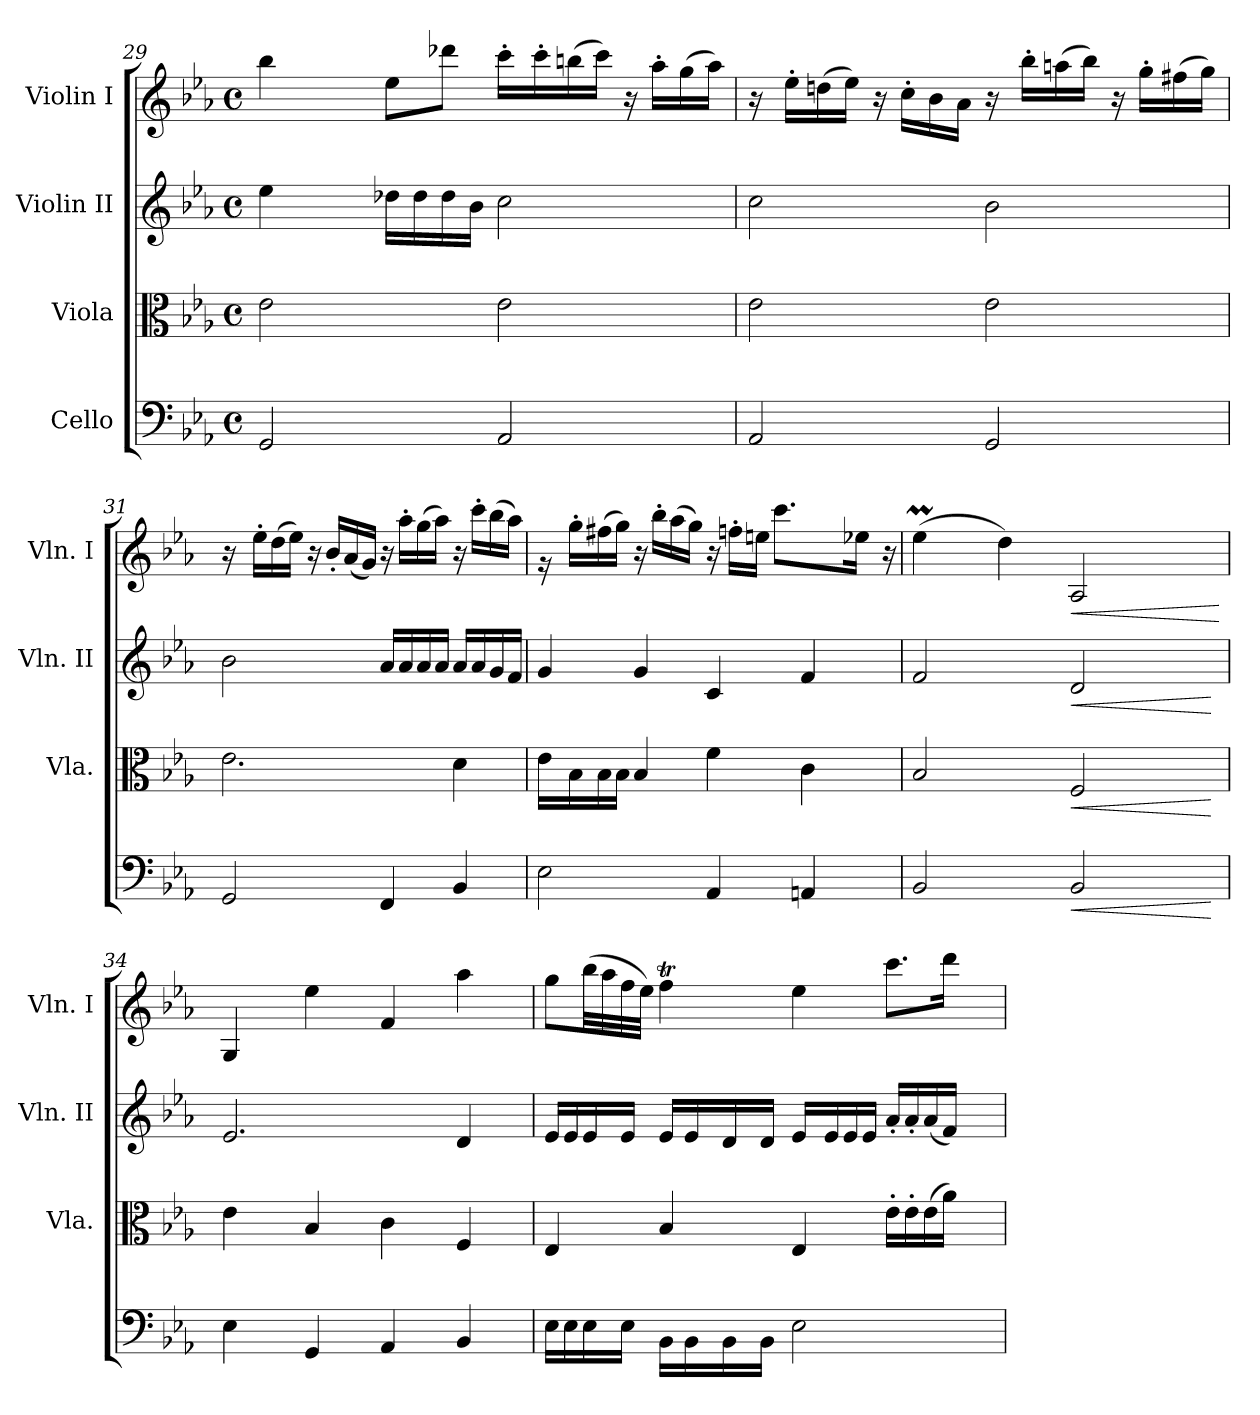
**kern	**dynam	**kern	**dynam	**kern	**dynam	**kern	**dynam
*part4	*part4	*part3	*part3	*part2	*part2	*part1	*part1
*staff4	*staff4	*staff3	*staff3	*staff2	*staff2	*staff1	*staff1
*I"Cello	*	*I"Viola	*	*I"Violin II	*	*I"Violin I	*
*	*	*I'Vla.	*	*I'Vln. II	*	*I'Vln. I	*
*clefF4	*	*clefC3	*	*clefG2	*	*clefG2	*
*k[b-e-a-]	*	*k[b-e-a-]	*	*k[b-e-a-]	*	*k[b-e-a-]	*
*E-:	*	*E-:	*	*E-:	*	*E-:	*
*M4/4	*	*M4/4	*	*M4/4	*	*M4/4	*
*met(c)	*	*met(c)	*	*met(c)	*	*met(c)	*
=29	=29	=29	=29	=29	=29	=29	=29
*^	*	*^	*	*^	*	*	*
2GG/	16GG/LLyy	.	2e-\	16e-\LLyy	.	4ee-\	16ee-\LLyy	.	4bb-\	.
.	16GG/yy	.	.	16e-\yy	.	.	16ee-\yy	.	.	.
.	16GG/yy	.	.	16e-\yy	.	.	16ee-\yy	.	.	.
.	16GG/yy	.	.	16e-\yy	.	.	16ee-\JJyy	.	.	.
.	16GG/yy	.	.	16e-\yy	.	16dd-X\LL	4ryy	.	8ee-\L	.
.	16GG/yy	.	.	16e-\yy	.	16dd-\	.	.	.	.
.	16GG/yy	.	.	16e-\yy	.	16dd-\	.	.	8ddd-X\J	.
.	16GG/yy	.	.	16e-\yy	.	16b-\JJ	.	.	.	.
2AA-/	16AA-/yy	.	2e-\	16e-\yy	.	2cc\	16cc\LLyy	.	16ccc'>\LL	.
.	16AA-/yy	.	.	16e-\yy	.	.	16cc\yy	.	16ccc'>\	.
.	16AA-/yy	.	.	16e-\yy	.	.	16cc\yy	.	(>16bbn\	.
.	16AA-/yy	.	.	16e-\yy	.	.	16cc\yy	.	16ccc\JJ)	.
.	16AA-/yy	.	.	16e-\yy	.	.	16cc\yy	.	16r	.
.	16AA-/yy	.	.	16e-\yy	.	.	16cc\yy	.	16aa-'>\LL	.
.	16AA-/yy	.	.	16e-\yy	.	.	16cc\yy	.	(>16gg\	.
.	16AA-/JJyy	.	.	16e-\JJyy	.	.	16cc\JJyy	.	16aa-\JJ)	.
=30	=30	=30	=30	=30	=30	=30	=30	=30	=30	=30
2AA-/	16AA-/LLyy	.	2e-\	16e-\LLyy	.	2cc\	16cc\LLyy	.	16r	.
.	16AA-/yy	.	.	16e-\yy	.	.	16cc\yy	.	16ee-'>\LL	.
.	16AA-/yy	.	.	16e-\yy	.	.	16cc\yy	.	(>16ddn\	.
.	16AA-/yy	.	.	16e-\yy	.	.	16cc\yy	.	16ee-\JJ)	.
.	16AA-/yy	.	.	16e-\yy	.	.	16cc\yy	.	16r	.
.	16AA-/yy	.	.	16e-\yy	.	.	16cc\yy	.	16cc'>\LL	.
.	16AA-/yy	.	.	16e-\yy	.	.	16cc\yy	.	16b-\	.
.	16AA-/yy	.	.	16e-\yy	.	.	16cc\yy	.	16a-\JJ	.
2GG/	16GG/yy	.	2e-\	16e-\yy	.	2b-\	16b-\yy	.	16r	.
.	16GG/yy	.	.	16e-\yy	.	.	16b-\yy	.	16bb-'>\LL	.
.	16GG/yy	.	.	16e-\yy	.	.	16b-\yy	.	(>16aan\	.
.	16GG/yy	.	.	16e-\yy	.	.	16b-\yy	.	16bb-\JJ)	.
.	16GG/yy	.	.	16e-\yy	.	.	16b-\yy	.	16r	.
.	16GG/yy	.	.	16e-\yy	.	.	16b-\yy	.	16gg'>\LL	.
.	16GG/yy	.	.	16e-\yy	.	.	16b-\yy	.	(>16ff#X\	.
.	16GG/JJyy	.	.	16e-\JJyy	.	.	16b-\JJyy	.	16gg\JJ)	.
!!LO:LB:g=z
=31	=31	=31	=31	=31	=31	=31	=31	=31	=31	=31
2GG/	16GG/LLyy	.	2.e-\	16e-\LLyy	.	2b-\	16b-\LLyy	.	16r	.
.	16GG/yy	.	.	16e-\yy	.	.	16b-\yy	.	16ee-'>\LL	.
.	16GG/yy	.	.	16e-\yy	.	.	16b-\yy	.	(>16dd\	.
.	16GG/yy	.	.	16e-\yy	.	.	16b-\yy	.	16ee-\JJ)	.
.	16GG/yy	.	.	16e-\yy	.	.	16b-\yy	.	16r	.
.	16GG/yy	.	.	16e-\yy	.	.	16b-\yy	.	16b-'</LL	.
.	16GG/yy	.	.	16e-\yy	.	.	16b-\yy	.	(16a-/	.
.	16GG/yy	.	.	16e-\yy	.	.	16b-\JJyy	.	16g/JJ)	.
4FF/	16FF/yy	.	.	16e-\yy	.	16a-/LL	2ryy	.	16r	.
.	16FF/yy	.	.	16e-\yy	.	16a-/	.	.	16aa-'>\LL	.
.	16FF/yy	.	.	16e-\yy	.	16a-/	.	.	(>16gg\	.
.	16FF/yy	.	.	16e-\yy	.	16a-/JJ	.	.	16aa-\JJ)	.
4BB-/	16BB-/yy	.	4d\	16d\yy	.	16a-/LL	.	.	16r	.
.	16BB-/yy	.	.	16d\yy	.	16a-/	.	.	16ccc'>\LL	.
.	16BB-/yy	.	.	16d\yy	.	16g/	.	.	(>16bb-\	.
.	16BB-/JJyy	.	.	16d\JJyy	.	16f/JJ	.	.	16aa-\JJ)	.
=32	=32	=32	=32	=32	=32	=32	=32	=32	=32	=32
2E-\	16E-\LLyy	.	16e-\LL	4ryy	.	4g/	16g/LLyy	.	16rg	.
.	16E-\yy	.	16B-\	.	.	.	16g/yy	.	16gg'>\LL	.
.	16E-\yy	.	16B-\	.	.	.	16g/yy	.	(>16ff#X\	.
.	16E-\yy	.	16B-\JJ	.	.	.	16g/yy	.	16gg\JJ)	.
.	16E-\yy	.	4B-/	16B-/LLyy	.	4g/	16g/yy	.	16r	.
.	16E-\yy	.	.	16B-/yy	.	.	16g/yy	.	16bb-'>\LL	.
.	16E-\yy	.	.	16B-/yy	.	.	16g/yy	.	(>16aa-\	.
.	16E-\yy	.	.	16B-/yy	.	.	16g/yy	.	16gg\JJ)	.
4AA-/	16AA-/yy	.	4f\	16f\yy	.	4c/	16c/yy	.	16r	.
.	16AA-/yy	.	.	16f\yy	.	.	16c/yy	.	16ffn'>\LL	.
.	16AA-/yy	.	.	16f\yy	.	.	16c/yy	.	16een\JJ	.
.	16AA-/yy	.	.	16f\yy	.	.	16c/yy	.	8.ccc\L	.
4AAn/	16AAn/yy	.	4c\	16c\yy	.	4f/	16f/yy	.	.	.
.	16AAn/yy	.	.	16c\yy	.	.	16f/yy	.	.	.
.	16AAn/yy	.	.	16c\yy	.	.	16f/yy	.	16ee-X\Jk	.
.	16AAn/JJyy	.	.	16c\JJyy	.	.	16f/JJyy	.	16r	.
=33	=33	=33	=33	=33	=33	=33	=33	=33	=33	=33
2BB-/	16BB-/LLyy	.	2B-/	16B-/LLyy	.	2f/	16f/LLyy	.	(>4ee-M\	.
.	16BB-/yy	.	.	16B-/yy	.	.	16f/yy	.	.	.
.	16BB-/yy	.	.	16B-/yy	.	.	16f/yy	.	.	.
.	16BB-/yy	.	.	16B-/yy	.	.	16f/yy	.	.	.
.	16BB-/yy	.	.	16B-/yy	.	.	16f/yy	.	4dd\)	.
.	16BB-/yy	.	.	16B-/yy	.	.	16f/yy	.	.	.
.	16BB-/yy	.	.	16B-/yy	.	.	16f/yy	.	.	.
.	16BB-/yy	.	.	16B-/yy	.	.	16f/yy	.	.	.
!	!	!LO:HP:b	!	!	!LO:HP:b	!	!	!LO:HP:b	!	!LO:HP:b
2BB-/	16BB-/yy	<	2F/	16F/yy	<	2d/	16d/yy	<	2A-/	<
.	16BB-/yy	.	.	16F/yy	.	.	16d/yy	.	.	.
.	16BB-/yy	.	.	16F/yy	.	.	16d/yy	.	.	.
.	16BB-/yy	.	.	16F/yy	.	.	16d/yy	.	.	.
.	16BB-/yy	.	.	16F/yy	.	.	16d/yy	.	.	.
.	16BB-/yy	.	.	16F/yy	.	.	16d/yy	.	.	.
.	16BB-/yy	.	.	16F/yy	.	.	16d/yy	.	.	.
.	16BB-/JJyy	[	.	16F/JJyy	[	.	16d/JJyy	[	.	.
*v	*v	*	*	*	*	*v	*v	*	*	*
*	*	*v	*v	*	*	*	*	*
.	.	.	.	.	.	.	[
=34	=34	=34	=34	=34	=34	=34	=34
*^	*	*^	*	*^	*	*	*
4E-\	16E-\LLyy	.	4e-\	16e-\LLyy	.	2.e-/	16e-/LLyy	.	4G/	.
.	16E-\yy	.	.	16e-\yy	.	.	16e-/yy	.	.	.
.	16E-\yy	.	.	16e-\yy	.	.	16e-/yy	.	.	.
.	16E-\yy	.	.	16e-\yy	.	.	16e-/yy	.	.	.
4GG/	16GG/yy	.	4B-/	16B-/yy	.	.	16e-/yy	.	4ee-\	.
.	16GG/yy	.	.	16B-/yy	.	.	16e-/yy	.	.	.
.	16GG/yy	.	.	16B-/yy	.	.	16e-/yy	.	.	.
.	16GG/yy	.	.	16B-/yy	.	.	16e-/yy	.	.	.
4AA-/	16AA-/yy	.	4c\	16c\yy	.	.	16e-/yy	.	4f/	.
.	16AA-/yy	.	.	16c\yy	.	.	16e-/yy	.	.	.
.	16AA-/yy	.	.	16c\yy	.	.	16e-/yy	.	.	.
.	16AA-/yy	.	.	16c\yy	.	.	16e-/yy	.	.	.
4BB-/	16BB-/yy	.	4F/	16F/yy	.	4d/	16d/yy	.	4aa-\	.
.	16BB-/yy	.	.	16F/yy	.	.	16d/yy	.	.	.
.	16BB-/yy	.	.	16F/yy	.	.	16d/yy	.	.	.
.	16BB-/JJyy	.	.	16F/JJyy	.	.	16d/JJyy	.	.	.
*	*	*	*	*	*	*v	*v	*	*	*
=35	=35	=35	=35	=35	=35	=35	=35	=35	=35
*	*	*	*	*	*	*	*	*^	*
16E-\LL	2ryy	.	4E-/	16E-/LLyy	.	16e-/LL	.	8gg\L	4ryy	.
16E-\	.	.	.	16E-/yy	.	16e-/	.	.	.	.
16E-\	.	.	.	16E-/yy	.	16e-/	.	(>32bb-\LL	.	.
.	.	.	.	.	.	.	.	32aa-\	.	.
16E-\JJ	.	.	.	16E-/yy	.	16e-/JJ	.	32ff\	.	.
.	.	.	.	.	.	.	.	32ee-\JJJ)	.	.
16BB-\LL	.	.	4B-/	16B-/yy	.	16e-/LL	.	4ffT\	96%5ff\yy	.
.	.	.	.	.	.	.	.	.	32gg\LLLyy	.
16BB-\	.	.	.	16B-/yy	.	16e-/	.	.	.	.
.	.	.	.	.	.	.	.	.	32ff\yy	.
.	.	.	.	.	.	.	.	.	32gg\yy	.
16BB-\	.	.	.	16B-/yy	.	16d/	.	.	.	.
.	.	.	.	.	.	.	.	.	32ff\yy	.
.	.	.	.	.	.	.	.	.	32gg\yy	.
16BB-\JJ	.	.	.	16B-/yy	.	16d/JJ	.	.	.	.
.	.	.	.	.	.	.	.	.	32ff\JJJyy	.
.	.	.	.	.	.	.	.	.	4ryy	.
2E-\	16E-\LLyy	.	4E-/	16E-/yy	.	16e-/LL	.	4ee-\	.	.
.	16E-\yy	.	.	16E-/yy	.	16e-/	.	.	.	.
.	16E-\yy	.	.	16E-/yy	.	16e-/	.	.	.	.
.	16E-\yy	.	.	16E-/JJyy	.	16e-/JJ	.	.	.	.
.	.	.	.	.	.	.	.	.	96ryy	.
.	16E-\yy	.	16e-'>'>\LL	4ryy	.	16a-'</LL	.	8.ccc\L	2ryy	.
.	16E-\yy	.	16e-'>\	.	.	16a-'</	.	.	.	.
.	16E-\yy	.	(16e-\	.	.	(16a-/	.	.	.	.
.	16E-\JJyy	.	16a-\JJ)	.	.	16f/JJ)	.	16ddd\Jk	.	.
4ryy	4ryy	.	4ryy	4ryy	.	4ryy	.	4ryy	.	.
*v	*v	*	*	*	*	*	*	*v	*v	*
*	*	*v	*v	*	*	*	*	*
=	=	=	=	=	=	=	=
*-	*-	*-	*-	*-	*-	*-	*-
